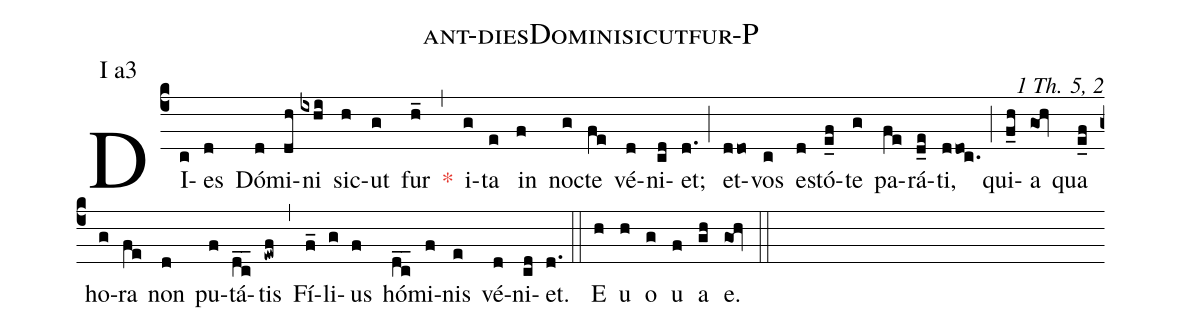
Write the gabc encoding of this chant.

name: ant-diesDominisicutfur-P;
commentary: 1 Th. 5, 2;
annotation: I a3;
%%
(c4) DI(c)es(d) Dó(d)mi(dh)ni(ixhi) sic(h)ut(g) fur(h_) <c>*</c>(,) i(g)ta(e) in(f) noc(g)te(fe) vé(d)ni(cd)et;(d.) (;) et(ddo)vos(c) e(d)stó(e_f)te(g) pa(fe)rá(d_e)ti,(ddoc.) (;) qui(f_h)a(gOh) qua(e_f) ho(g)ra(fe) non(d) pu(f)tá(d_c_)tis(ewf) (,) Fí(f_)li(g)us(f) hó(d_c_)mi(f)nis(e) vé(d)ni(cd)et.(d.) (::) E(h) u(h) o(g) u(f) a(gh) e.(gOh) (::)
